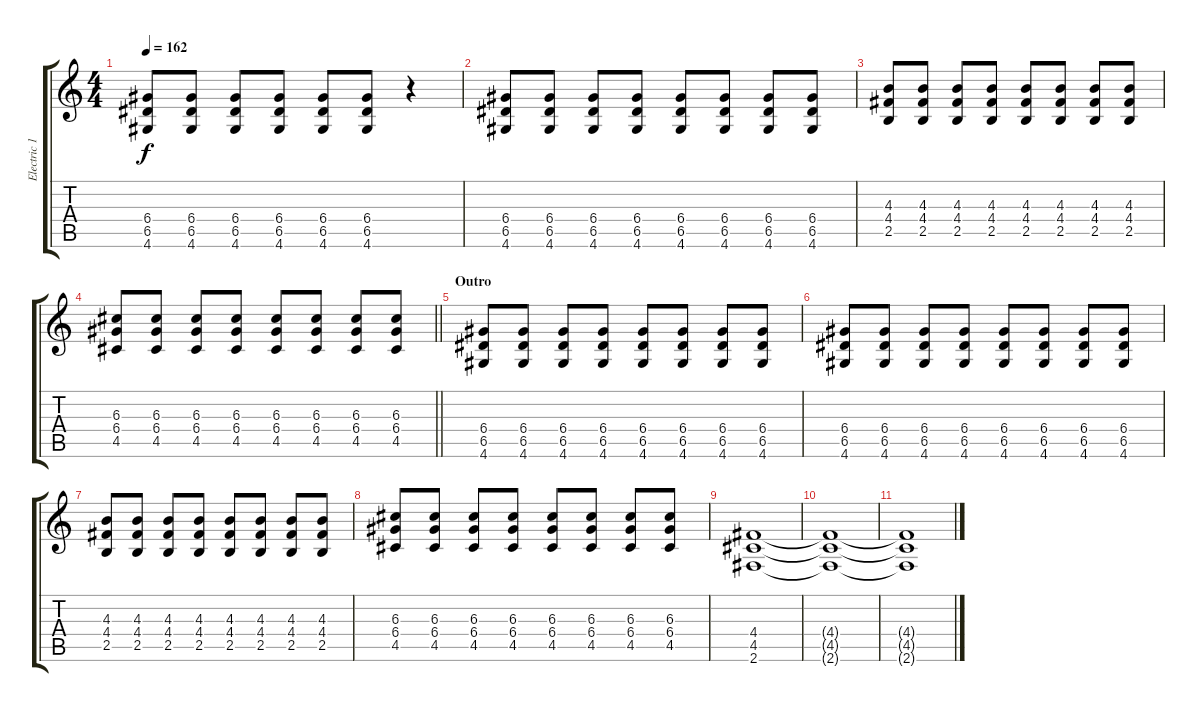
\track ("Electric 1" "Electric 1") {instrument overdrivenguitar}
\staff {score tabs}
\tuning (E4 B3 G3 D3 A2 E2) {hide}
\ts (4 4)
\tempo 162
\clef g2
\ks c
(6.4 6.5 4.6).8{dy f} (6.4 6.5 4.6).8 (6.4 6.5 4.6).8 (6.4 6.5 4.6).8 (6.4 6.5 4.6).8 (6.4 6.5 4.6).8 r.4 |
(6.4 6.5 4.6).8 (6.4 6.5 4.6).8 (6.4 6.5 4.6).8 (6.4 6.5 4.6).8 (6.4 6.5 4.6).8 (6.4 6.5 4.6).8 (6.4 6.5 4.6).8 (6.4 6.5 4.6).8 |
(4.3 4.4 2.5).8 (4.3 4.4 2.5).8 (4.3 4.4 2.5).8 (4.3 4.4 2.5).8 (4.3 4.4 2.5).8 (4.3 4.4 2.5).8 (4.3 4.4 2.5).8 (4.3 4.4 2.5).8 |
\barLineRight lightlight
(6.3 6.4 4.5).8 (6.3 6.4 4.5).8 (6.3 6.4 4.5).8 (6.3 6.4 4.5).8 (6.3 6.4 4.5).8 (6.3 6.4 4.5).8 (6.3 6.4 4.5).8 (6.3 6.4 4.5).8 |
\section ("" "Outro")
(6.4 6.5 4.6).8 (6.4 6.5 4.6).8 (6.4 6.5 4.6).8 (6.4 6.5 4.6).8 (6.4 6.5 4.6).8 (6.4 6.5 4.6).8 (6.4 6.5 4.6).8 (6.4 6.5 4.6).8 |
(6.4 6.5 4.6).8 (6.4 6.5 4.6).8 (6.4 6.5 4.6).8 (6.4 6.5 4.6).8 (6.4 6.5 4.6).8 (6.4 6.5 4.6).8 (6.4 6.5 4.6).8 (6.4 6.5 4.6).8 |
(4.3 4.4 2.5).8 (4.3 4.4 2.5).8 (4.3 4.4 2.5).8 (4.3 4.4 2.5).8 (4.3 4.4 2.5).8 (4.3 4.4 2.5).8 (4.3 4.4 2.5).8 (4.3 4.4 2.5).8 |
(6.3 6.4 4.5).8 (6.3 6.4 4.5).8 (6.3 6.4 4.5).8 (6.3 6.4 4.5).8 (6.3 6.4 4.5).8 (6.3 6.4 4.5).8 (6.3 6.4 4.5).8 (6.3 6.4 4.5).8 |
(4.4 4.5 2.6).1 |
(4.4{t} 4.5{t} 2.6{t}).1 |
(4.4{t} 4.5{t} 2.6{t}).1
